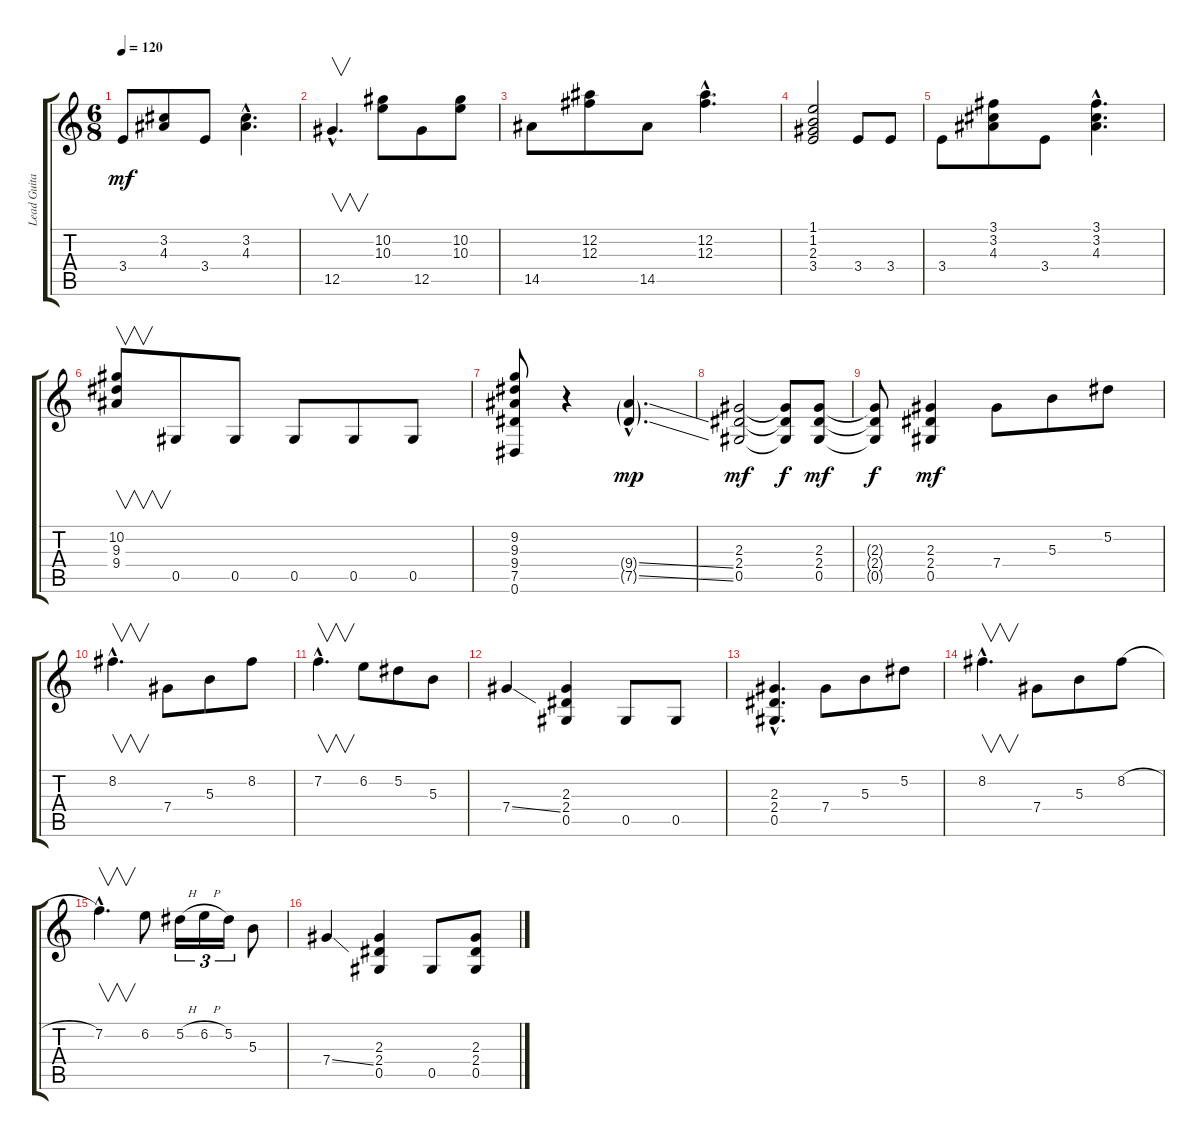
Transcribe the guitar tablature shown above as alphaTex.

\track ("Lead Guitar" "Lead Guita") {instrument overdrivenguitar}
\staff {score tabs}
\tuning (Eb4 Bb3 Gb3 Db3 Ab2 Eb2) {hide}
\ts (6 8)
\tempo 120
\clef g2
\ks c
3.4.8{dy mf} (3.2 4.3).8 3.4.8 (3.2{hac} 4.3{hac}).4{d} |
12.5{hac}.4{v d} (10.2 10.3).8 12.5.8 (10.2 10.3).8 |
14.5.8 (12.2 12.3).8 14.5.8 (12.2{hac} 12.3{hac}).4{d} |
(1.1 1.2 2.3 3.4).2 3.4.8 3.4.8 |
3.4.8 (3.1 3.2 4.3).8 3.4.8 (3.1{hac} 3.2{hac} 4.3{hac}).4{d} |
(10.2 9.3 9.4).8{v} 0.5.8 0.5.8 0.5.8 0.5.8 0.5.8 |
(9.2 9.3 9.4 7.5 0.6).8 r.4 (9.4{ss g hac} 7.5{ss g hac}).4{d dy mp} |
(2.3 2.4 0.5).2{dy mf} (2.3{t} 2.4{t} 0.5{t}).8{dy f} (2.3 2.4 0.5).8{dy mf} |
(2.3{t} 2.4{t} 0.5{t}).8{dy f} (2.3 2.4 0.5).4{dy mf} 7.4.8 5.3.8 5.2.8 |
8.2{hac}.4{v d} 7.4.8 5.3.8 8.2.8 |
7.2{hac}.4{v d} 6.2.8 5.2.8 5.3.8 |
7.4{ss}.4 (2.3 2.4 0.5).4 0.5.8 0.5.8 |
(2.3{hac} 2.4{hac} 0.5{hac}).4{d} 7.4.8 5.3.8 5.2.8 |
8.2{hac}.4{v d} 7.4.8 5.3.8 8.2{h}.8 |
7.2{hac}.4{v d} 6.2.8 5.2{h}.16{tu (3 2)} 6.2{h}.16{tu (3 2)} 5.2.16{tu (3 2)} 5.3.8 |
7.4{ss}.4 (2.3 2.4 0.5).4 0.5.8 (2.3 2.4 0.5).8
